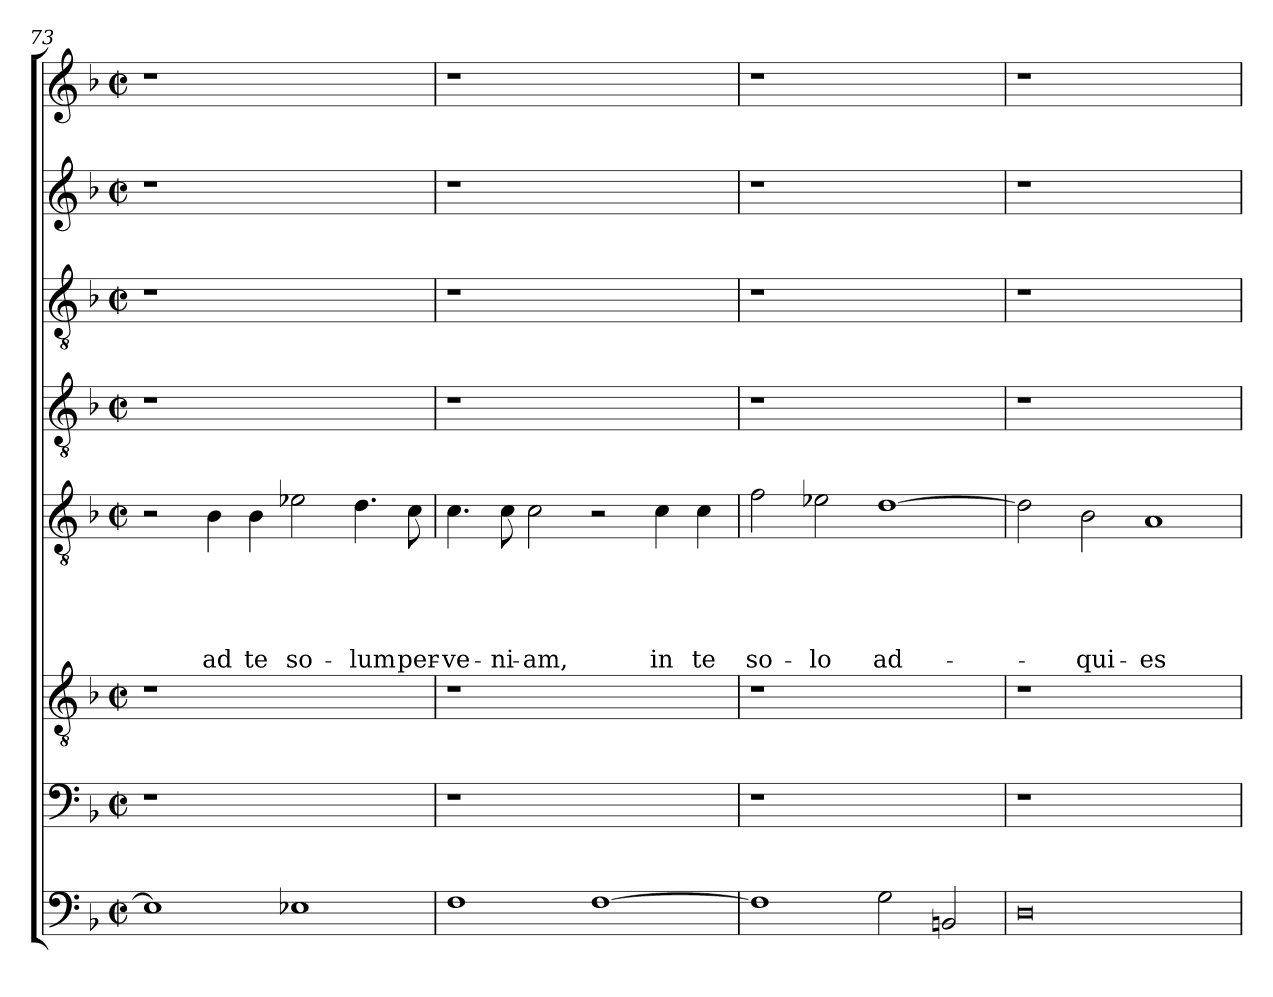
**kern	**kern	**kern	**kern	**text	**text	**text	**text	**text	**kern	**kern	**kern	**kern
*part8	*part7	*part6	*part5	*part5	*part5	*part5	*part5	*part5	*part4	*part3	*part2	*part1
*staff8	*staff7	*staff6	*staff5	*staff5	*staff5	*staff5	*staff5	*staff5	*staff4	*staff3	*staff2	*staff1
*clefF4	*clefF4	*clefGv2	*clefGv2	*	*	*	*	*	*clefGv2	*clefGv2	*clefG2	*clefG2
*k[b-]	*k[b-]	*k[b-]	*k[b-]	*	*	*	*	*	*k[b-]	*k[b-]	*k[b-]	*k[b-]
*F:	*F:	*F:	*F:	*	*	*	*	*	*F:	*F:	*F:	*F:
*M2/2	*M2/2	*M2/2	*M2/2	*	*	*	*	*	*M2/2	*M2/2	*M2/2	*M2/2
*met(c|)	*met(c|)	*met(c|)	*met(c|)	*	*	*	*	*	*met(c|)	*met(c|)	*met(c|)	*met(c|)
=73	=73	=73	=73	=73	=73	=73	=73	=73	=73	=73	=73	=73
1E-]	1r	1r	2r	.	.	.	.	.	1r	1r	1r	1r
.	.	.	4B-\	.	.	.	.	ad	.	.	.	.
.	.	.	4B-\	.	.	.	.	te	.	.	.	.
1E-X	1ryy	1ryy	2e-X\	.	.	.	.	so-	1ryy	1ryy	1ryy	1ryy
.	.	.	4.d\	.	.	.	.	-lum	.	.	.	.
.	.	.	8c\	.	.	.	.	per-	.	.	.	.
=74	=74	=74	=74	=74	=74	=74	=74	=74	=74	=74	=74	=74
1F	1r	1r	4.c\	.	.	.	.	-ve-	1r	1r	1r	1r
.	.	.	8c\	.	.	.	.	-ni-	.	.	.	.
.	.	.	2c\	.	.	.	.	-am,	.	.	.	.
[1F	1ryy	1ryy	2r	.	.	.	.	.	1ryy	1ryy	1ryy	1ryy
.	.	.	4c\	.	.	.	.	in	.	.	.	.
.	.	.	4c\	.	.	.	.	te	.	.	.	.
=75	=75	=75	=75	=75	=75	=75	=75	=75	=75	=75	=75	=75
1F]	1r	1r	2f\	.	.	.	.	so-	1r	1r	1r	1r
.	.	.	2e-X\	.	.	.	.	-lo	.	.	.	.
2G\	1ryy	1ryy	[1d	.	.	.	.	ad-	1ryy	1ryy	1ryy	1ryy
2BBn/	.	.	.	.	.	.	.	.	.	.	.	.
=76	=76	=76	=76	=76	=76	=76	=76	=76	=76	=76	=76	=76
0D	1r	1r	2d\]	.	.	.	.	.	1r	1r	1r	1r
.	.	.	2B-\	.	.	.	.	-qui-	.	.	.	.
.	1ryy	1ryy	1A	.	.	.	.	-es-	1ryy	1ryy	1ryy	1ryy
=	=	=	=	=	=	=	=	=	=	=	=	=
*-	*-	*-	*-	*-	*-	*-	*-	*-	*-	*-	*-	*-
